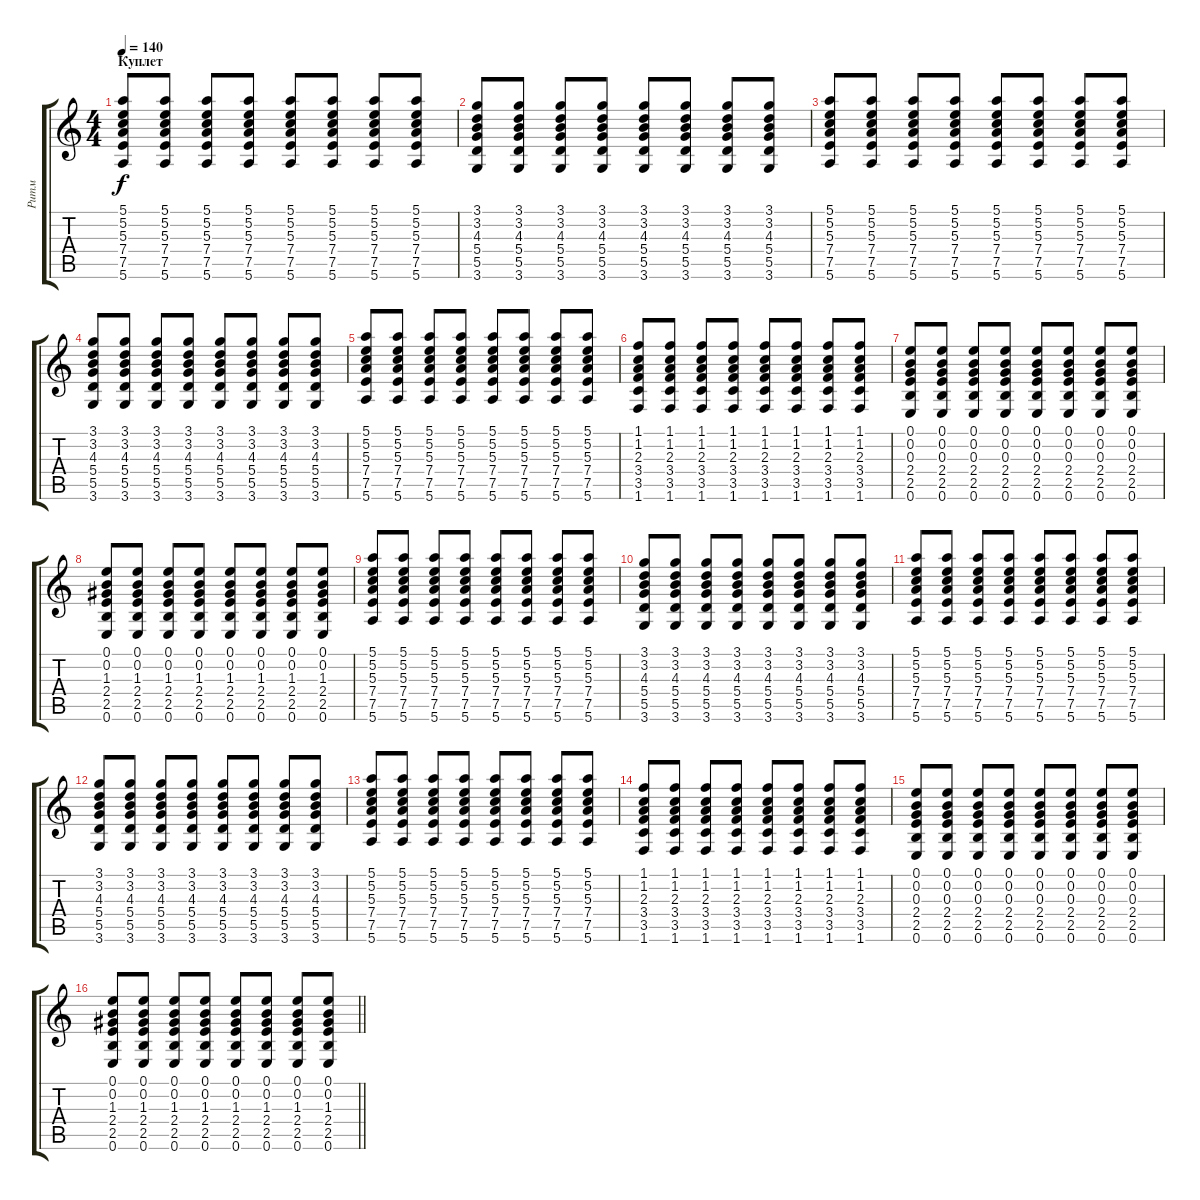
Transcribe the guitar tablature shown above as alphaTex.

\track ("Ритм" "Ритм") {solo instrument acousticguitarsteel}
\staff {score tabs}
\tuning (E4 B3 G3 D3 A2 E2) {hide}
\ts (4 4)
\section ("" "Куплет")
\tempo 140
\clef g2
\ks c
(5.1 5.2 5.3 7.4 7.5 5.6).8{dy f} (5.1 5.2 5.3 7.4 7.5 5.6).8 (5.1 5.2 5.3 7.4 7.5 5.6).8 (5.1 5.2 5.3 7.4 7.5 5.6).8 (5.1 5.2 5.3 7.4 7.5 5.6).8 (5.1 5.2 5.3 7.4 7.5 5.6).8 (5.1 5.2 5.3 7.4 7.5 5.6).8 (5.1 5.2 5.3 7.4 7.5 5.6).8 |
(3.1 3.2 4.3 5.4 5.5 3.6).8 (3.1 3.2 4.3 5.4 5.5 3.6).8 (3.1 3.2 4.3 5.4 5.5 3.6).8 (3.1 3.2 4.3 5.4 5.5 3.6).8 (3.1 3.2 4.3 5.4 5.5 3.6).8 (3.1 3.2 4.3 5.4 5.5 3.6).8 (3.1 3.2 4.3 5.4 5.5 3.6).8 (3.1 3.2 4.3 5.4 5.5 3.6).8 |
(5.1 5.2 5.3 7.4 7.5 5.6).8 (5.1 5.2 5.3 7.4 7.5 5.6).8 (5.1 5.2 5.3 7.4 7.5 5.6).8 (5.1 5.2 5.3 7.4 7.5 5.6).8 (5.1 5.2 5.3 7.4 7.5 5.6).8 (5.1 5.2 5.3 7.4 7.5 5.6).8 (5.1 5.2 5.3 7.4 7.5 5.6).8 (5.1 5.2 5.3 7.4 7.5 5.6).8 |
(3.1 3.2 4.3 5.4 5.5 3.6).8 (3.1 3.2 4.3 5.4 5.5 3.6).8 (3.1 3.2 4.3 5.4 5.5 3.6).8 (3.1 3.2 4.3 5.4 5.5 3.6).8 (3.1 3.2 4.3 5.4 5.5 3.6).8 (3.1 3.2 4.3 5.4 5.5 3.6).8 (3.1 3.2 4.3 5.4 5.5 3.6).8 (3.1 3.2 4.3 5.4 5.5 3.6).8 |
(5.1 5.2 5.3 7.4 7.5 5.6).8 (5.1 5.2 5.3 7.4 7.5 5.6).8 (5.1 5.2 5.3 7.4 7.5 5.6).8 (5.1 5.2 5.3 7.4 7.5 5.6).8 (5.1 5.2 5.3 7.4 7.5 5.6).8 (5.1 5.2 5.3 7.4 7.5 5.6).8 (5.1 5.2 5.3 7.4 7.5 5.6).8 (5.1 5.2 5.3 7.4 7.5 5.6).8 |
(1.1 1.2 2.3 3.4 3.5 1.6).8 (1.1 1.2 2.3 3.4 3.5 1.6).8 (1.1 1.2 2.3 3.4 3.5 1.6).8 (1.1 1.2 2.3 3.4 3.5 1.6).8 (1.1 1.2 2.3 3.4 3.5 1.6).8 (1.1 1.2 2.3 3.4 3.5 1.6).8 (1.1 1.2 2.3 3.4 3.5 1.6).8 (1.1 1.2 2.3 3.4 3.5 1.6).8 |
(0.1 0.2 0.3 2.4 2.5 0.6).8 (0.1 0.2 0.3 2.4 2.5 0.6).8 (0.1 0.2 0.3 2.4 2.5 0.6).8 (0.1 0.2 0.3 2.4 2.5 0.6).8 (0.1 0.2 0.3 2.4 2.5 0.6).8 (0.1 0.2 0.3 2.4 2.5 0.6).8 (0.1 0.2 0.3 2.4 2.5 0.6).8 (0.1 0.2 0.3 2.4 2.5 0.6).8 |
(0.1 0.2 1.3 2.4 2.5 0.6).8 (0.1 0.2 1.3 2.4 2.5 0.6).8 (0.1 0.2 1.3 2.4 2.5 0.6).8 (0.1 0.2 1.3 2.4 2.5 0.6).8 (0.1 0.2 1.3 2.4 2.5 0.6).8 (0.1 0.2 1.3 2.4 2.5 0.6).8 (0.1 0.2 1.3 2.4 2.5 0.6).8 (0.1 0.2 1.3 2.4 2.5 0.6).8 |
(5.1 5.2 5.3 7.4 7.5 5.6).8 (5.1 5.2 5.3 7.4 7.5 5.6).8 (5.1 5.2 5.3 7.4 7.5 5.6).8 (5.1 5.2 5.3 7.4 7.5 5.6).8 (5.1 5.2 5.3 7.4 7.5 5.6).8 (5.1 5.2 5.3 7.4 7.5 5.6).8 (5.1 5.2 5.3 7.4 7.5 5.6).8 (5.1 5.2 5.3 7.4 7.5 5.6).8 |
(3.1 3.2 4.3 5.4 5.5 3.6).8 (3.1 3.2 4.3 5.4 5.5 3.6).8 (3.1 3.2 4.3 5.4 5.5 3.6).8 (3.1 3.2 4.3 5.4 5.5 3.6).8 (3.1 3.2 4.3 5.4 5.5 3.6).8 (3.1 3.2 4.3 5.4 5.5 3.6).8 (3.1 3.2 4.3 5.4 5.5 3.6).8 (3.1 3.2 4.3 5.4 5.5 3.6).8 |
(5.1 5.2 5.3 7.4 7.5 5.6).8 (5.1 5.2 5.3 7.4 7.5 5.6).8 (5.1 5.2 5.3 7.4 7.5 5.6).8 (5.1 5.2 5.3 7.4 7.5 5.6).8 (5.1 5.2 5.3 7.4 7.5 5.6).8 (5.1 5.2 5.3 7.4 7.5 5.6).8 (5.1 5.2 5.3 7.4 7.5 5.6).8 (5.1 5.2 5.3 7.4 7.5 5.6).8 |
(3.1 3.2 4.3 5.4 5.5 3.6).8 (3.1 3.2 4.3 5.4 5.5 3.6).8 (3.1 3.2 4.3 5.4 5.5 3.6).8 (3.1 3.2 4.3 5.4 5.5 3.6).8 (3.1 3.2 4.3 5.4 5.5 3.6).8 (3.1 3.2 4.3 5.4 5.5 3.6).8 (3.1 3.2 4.3 5.4 5.5 3.6).8 (3.1 3.2 4.3 5.4 5.5 3.6).8 |
(5.1 5.2 5.3 7.4 7.5 5.6).8 (5.1 5.2 5.3 7.4 7.5 5.6).8 (5.1 5.2 5.3 7.4 7.5 5.6).8 (5.1 5.2 5.3 7.4 7.5 5.6).8 (5.1 5.2 5.3 7.4 7.5 5.6).8 (5.1 5.2 5.3 7.4 7.5 5.6).8 (5.1 5.2 5.3 7.4 7.5 5.6).8 (5.1 5.2 5.3 7.4 7.5 5.6).8 |
(1.1 1.2 2.3 3.4 3.5 1.6).8 (1.1 1.2 2.3 3.4 3.5 1.6).8 (1.1 1.2 2.3 3.4 3.5 1.6).8 (1.1 1.2 2.3 3.4 3.5 1.6).8 (1.1 1.2 2.3 3.4 3.5 1.6).8 (1.1 1.2 2.3 3.4 3.5 1.6).8 (1.1 1.2 2.3 3.4 3.5 1.6).8 (1.1 1.2 2.3 3.4 3.5 1.6).8 |
(0.1 0.2 0.3 2.4 2.5 0.6).8 (0.1 0.2 0.3 2.4 2.5 0.6).8 (0.1 0.2 0.3 2.4 2.5 0.6).8 (0.1 0.2 0.3 2.4 2.5 0.6).8 (0.1 0.2 0.3 2.4 2.5 0.6).8 (0.1 0.2 0.3 2.4 2.5 0.6).8 (0.1 0.2 0.3 2.4 2.5 0.6).8 (0.1 0.2 0.3 2.4 2.5 0.6).8 |
\barLineRight lightlight
(0.1 0.2 1.3 2.4 2.5 0.6).8 (0.1 0.2 1.3 2.4 2.5 0.6).8 (0.1 0.2 1.3 2.4 2.5 0.6).8 (0.1 0.2 1.3 2.4 2.5 0.6).8 (0.1 0.2 1.3 2.4 2.5 0.6).8 (0.1 0.2 1.3 2.4 2.5 0.6).8 (0.1 0.2 1.3 2.4 2.5 0.6).8 (0.1 0.2 1.3 2.4 2.5 0.6).8
